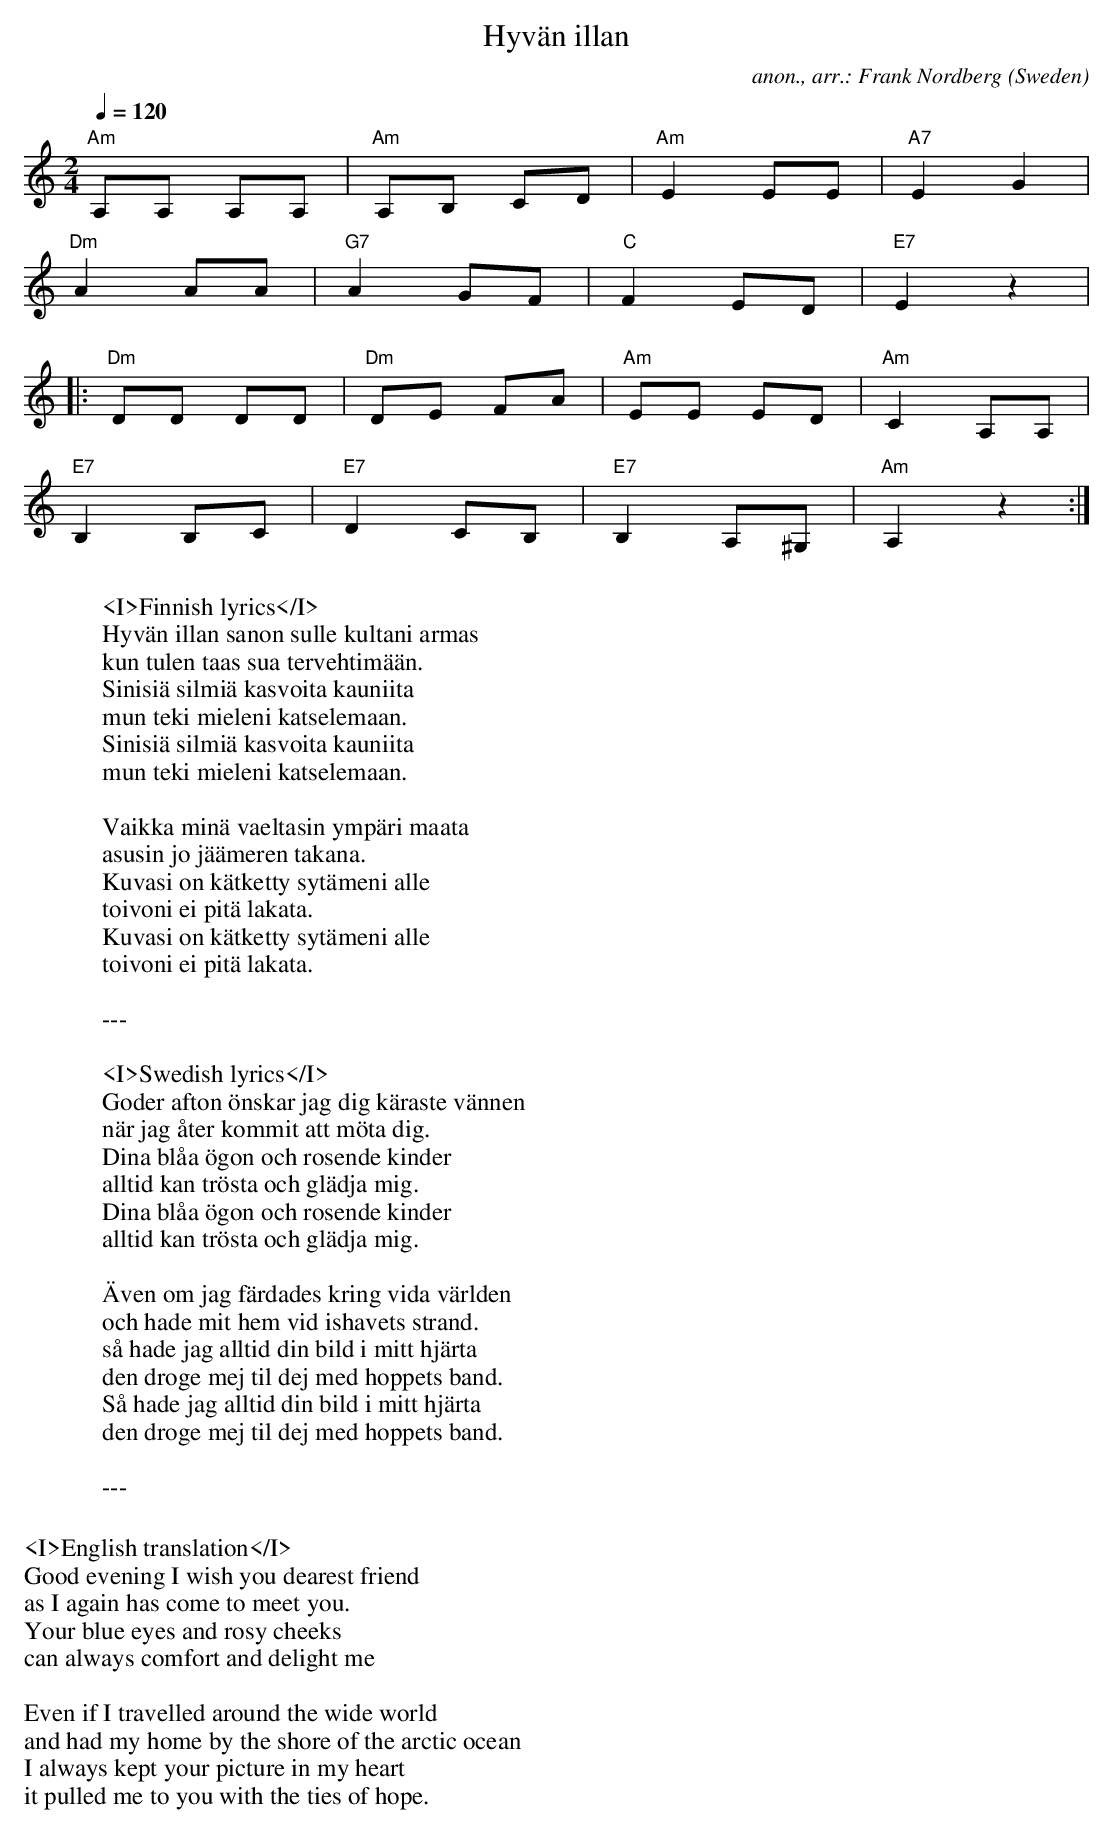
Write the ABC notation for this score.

X:1
T:Hyv\"an illan
C:anon., arr.: Frank Nordberg
O:Sweden
V:1 Program 1 71
M:2/4
L:1/8
Q:1/4=120
K:Am
"Am"A,A, A,A,|"Am"A,B, CD|"Am"E2 EE|"A7"E2 G2|
"Dm"A2 AA|"G7"A2 GF|"C"F2 ED|"E7"E2 z2|
|:"Dm"DD DD|"Dm"DE FA|"Am"EE ED|"Am"C2 A,A,|
"E7"B,2 B,C|"E7"D2 CB,|"E7"B,2 A,^G,|"Am"A,2 z2:|
W:
W:<I>Finnish lyrics</I>
W:Hyv\"an illan sanon sulle kultani armas
W:kun tulen taas sua tervehtim\"a\"an.
W:Sinisi\"a silmi\"a kasvoita kauniita
W:mun teki mieleni katselemaan.
W:Sinisi\"a silmi\"a kasvoita kauniita
W:mun teki mieleni katselemaan.
W:
W:Vaikka min\"a vaeltasin ymp\"ari maata
W:asusin jo j\"a\"ameren takana.
W:Kuvasi on k\"atketty syt\"ameni alle
W:toivoni ei pit\"a lakata.
W:Kuvasi on k\"atketty syt\"ameni alle
W:toivoni ei pit\"a lakata.
W:
W:---
W:
W:<I>Swedish lyrics</I>
W:Goder afton \"onskar jag dig k\"araste v\"annen
W:n\"ar jag \aater kommit att m\"ota dig.
W:Dina bl\aaa \"ogon och rosende kinder
W:alltid kan tr\"osta och gl\"adja mig.
W:Dina bl\aaa \"ogon och rosende kinder
W:alltid kan tr\"osta och gl\"adja mig.
W:
W:\"Aven om jag f\"ardades kring vida v\"arlden
W:och hade mit hem vid ishavets strand.
W:s\aa hade jag alltid din bild i mitt hj\"arta
W:den droge mej til dej med hoppets band.
W:S\aa hade jag alltid din bild i mitt hj\"arta
W:den droge mej til dej med hoppets band.
W:
W:---
W:
W:<I>English translation</I>
W:Good evening I wish you dearest friend
W:as I again has come to meet you.
W:Your blue eyes and rosy cheeks
W:can always comfort and delight me
W:
W:Even if I travelled around the wide world
W:and had my home by the shore of the arctic ocean
W:I always kept your picture in my heart
W:it pulled me to you with the ties of hope.
